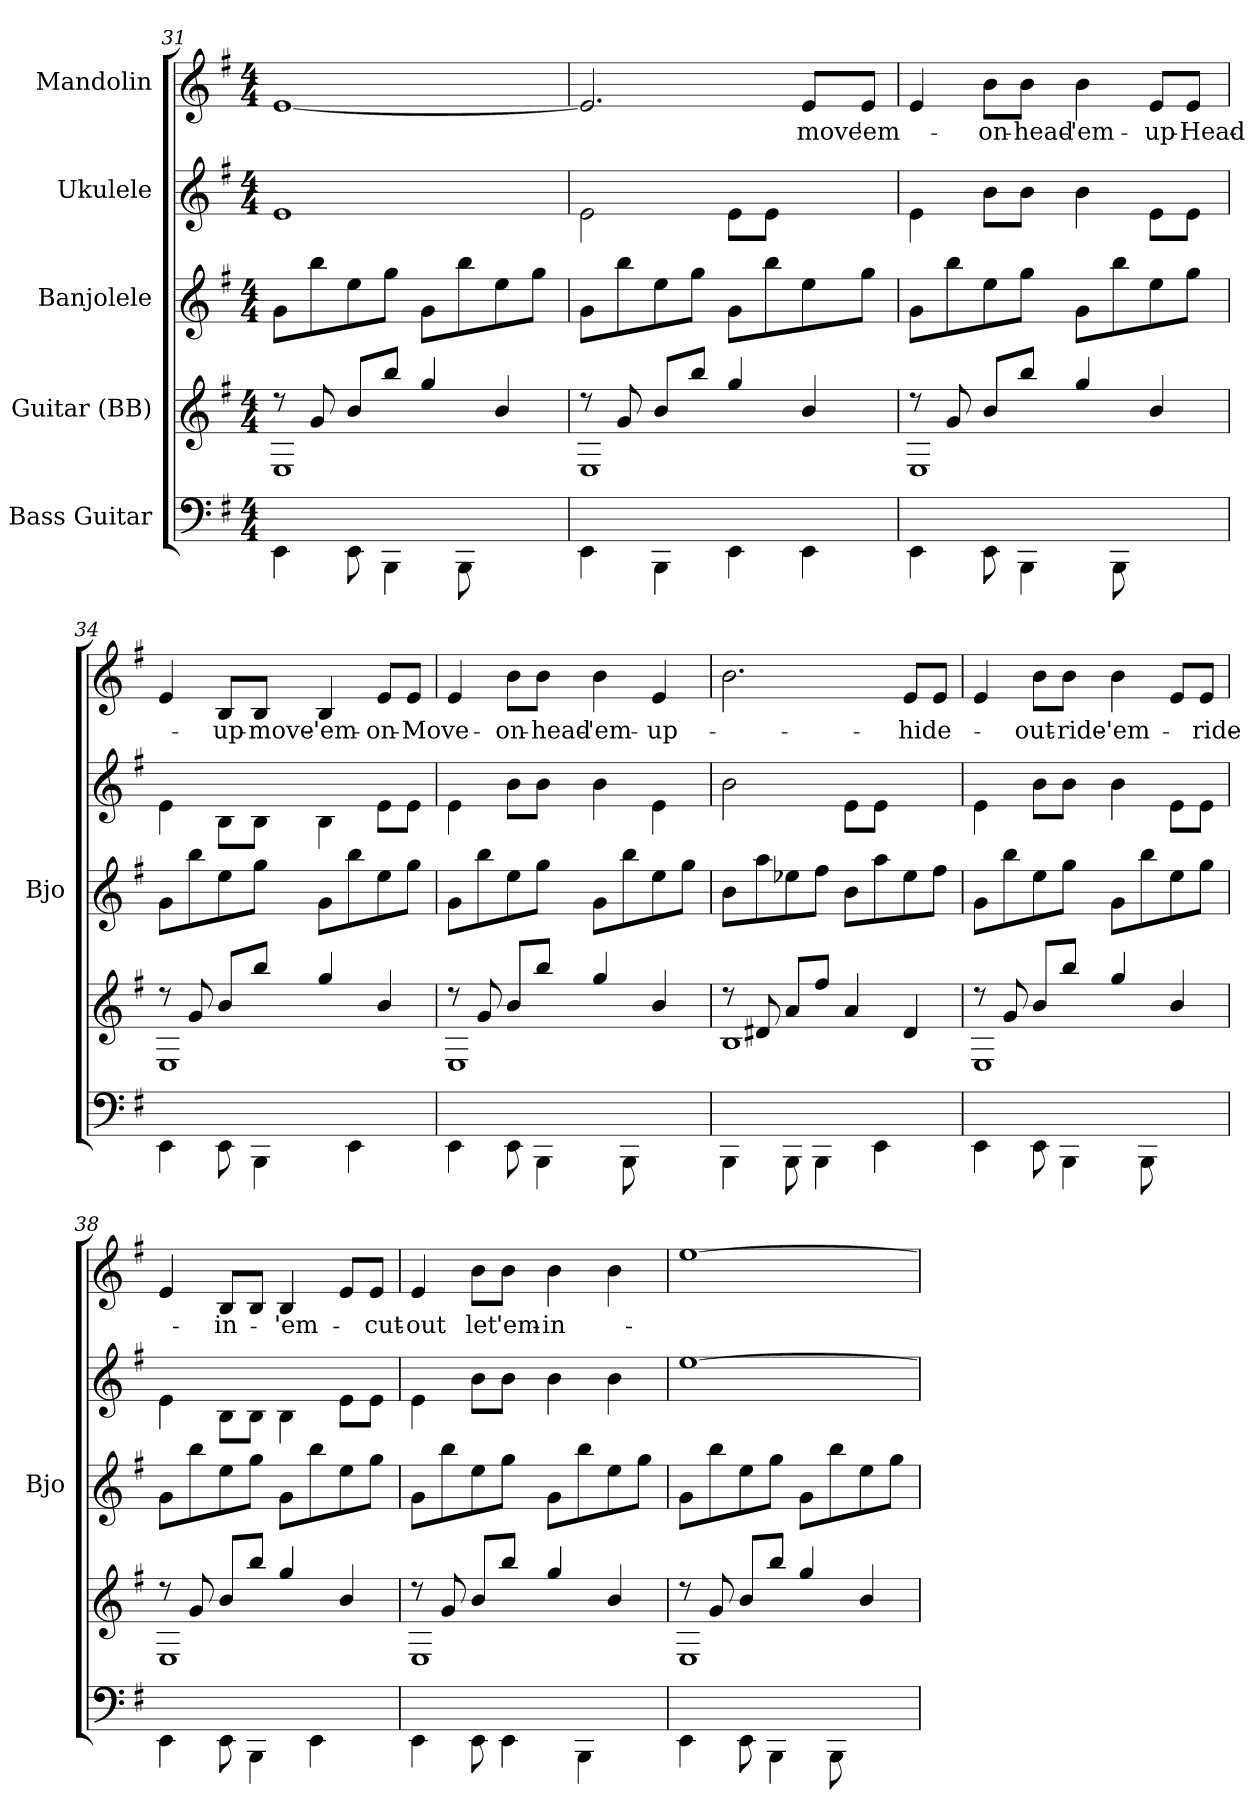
**kern	**kern	**kern	**kern	**kern	**text
*part5	*part4	*part3	*part2	*part1	*part1
*staff5	*staff4	*staff3	*staff2	*staff1	*staff1
*I"Bass Guitar	*I"Guitar  (BB)	*I"Banjolele	*I"Ukulele	*I"Mandolin	*
*	*	*I'Bjo	*	*	*
!!LO:PB:g=z
*	*clefG2	*	*	*clefG2	*
*	*ITrd7c12	*ITrd7c12	*	*	*
*k[f#]	*k[f#]	*k[f#]	*k[f#]	*k[f#]	*
*G:	*G:	*G:	*G:	*G:	*
*M4/4	*M4/4	*M4/4	*M4/4	*M4/4	*
=31	=31	=31	=31	=31	=31
*	*^	*	*	*	*
4EE\	8r	1EE	8G\L	1e	[1e	.
.	8G/	.	8b\	.	.	.
8EE\	8B/L	.	8e\	.	.	.
4BBB\	8b/J	.	8g\J	.	.	.
.	4g/	.	8G\L	.	.	.
8BBB\	.	.	8b\	.	.	.
4ryy	4B/	.	8e\	.	.	.
.	.	.	8g\J	.	.	.
=32	=32	=32	=32	=32	=32	=32
4EE\	8r	1EE	8G\L	2e\	2.e/]	.
.	8G/	.	8b\	.	.	.
4BBB\	8B/L	.	8e\	.	.	.
.	8b/J	.	8g\J	.	.	.
4EE\	4g/	.	8G\L	8e\L	.	.
.	.	.	8b\	8e\J	.	.
!	!	!	!	!	!	!LO:LY:b
4EE\	4B/	.	8e\	4ryy	8e/L	move
!	!	!	!	!	!	!LO:LY:b
.	.	.	8g\J	.	8e/J	'em-
!!LO:LB:g=z
=33	=33	=33	=33	=33	=33	=33
4EE\	8r	1EE	8G\L	4e\	4e/	.
.	8G/	.	8b\	.	.	.
!	!	!	!	!	!	!LO:LY:b
8EE\	8B/L	.	8e\	8b\L	8b\L	-on-
!	!	!	!	!	!	!LO:LY:b
4BBB\	8b/J	.	8g\J	8b\J	8b\J	-head-
!	!	!	!	!	!	!LO:LY:b
.	4g/	.	8G\L	4b\	4b\	-'em-
8BBB\	.	.	8b\	.	.	.
!	!	!	!	!	!	!LO:LY:b
4ryy	4B/	.	8e\	8e\L	8e/L	-up-
!	!	!	!	!	!	!LO:LY:b
.	.	.	8g\J	8e\J	8e/J	-Head-
=34	=34	=34	=34	=34	=34	=34
4EE\	8r	1EE	8G\L	4e\	4e/	.
.	8G/	.	8b\	.	.	.
!	!	!	!	!	!	!LO:LY:b
8EE\	8B/L	.	8e\	8B\L	8B/L	-up-
!	!	!	!	!	!	!LO:LY:b
4BBB\	8b/J	.	8g\J	8B\J	8B/J	-move-
!	!	!	!	!	!	!LO:LY:b
.	4g/	.	8G\L	4B\	4B/	-'em-
4EE\	.	.	8b\	.	.	.
!	!	!	!	!	!	!LO:LY:b
.	4B/	.	8e\	8e\L	8e/L	-on-
!	!	!	!	!	!	!LO:LY:b
8ryy	.	.	8g\J	8e\J	8e/J	-Move-
=35	=35	=35	=35	=35	=35	=35
4EE\	8r	1EE	8G\L	4e\	4e/	.
.	8G/	.	8b\	.	.	.
!	!	!	!	!	!	!LO:LY:b
8EE\	8B/L	.	8e\	8b\L	8b\L	-on-
!	!	!	!	!	!	!LO:LY:b
4BBB\	8b/J	.	8g\J	8b\J	8b\J	-head-
!	!	!	!	!	!	!LO:LY:b
.	4g/	.	8G\L	4b\	4b\	-'em-
8BBB\	.	.	8b\	.	.	.
!	!	!	!	!	!	!LO:LY:b
4ryy	4B/	.	8e\	4e\	4e/	-up-
.	.	.	8g\J	.	.	.
!!LO:PB:g=z
=36	=36	=36	=36	=36	=36	=36
4BBB\	8r	1BB	8B\L	2b\	2.b\	.
.	8D#X/	.	8a\	.	.	.
8BBB\	8A/L	.	8e-\	.	.	.
4BBB\	8f#/J	.	8f#\J	.	.	.
.	4A/	.	8B\L	8e\L	.	.
4EE\	.	.	8a\	8e\J	.	.
!	!	!	!	!	!	!LO:LY:b
.	4D#/	.	8e-\	4ryy	8e/L	-hide-
8ryy	.	.	8f#\J	.	8e/J	.
=37	=37	=37	=37	=37	=37	=37
4EE\	8r	1EE	8G\L	4e\	4e/	.
.	8G/	.	8b\	.	.	.
!	!	!	!	!	!	!LO:LY:b
8EE\	8B/L	.	8e\	8b\L	8b\L	-out-
!	!	!	!	!	!	!LO:LY:b
4BBB\	8b/J	.	8g\J	8b\J	8b\J	-ride-
!	!	!	!	!	!	!LO:LY:b
.	4g/	.	8G\L	4b\	4b\	-'em-
8BBB\	.	.	8b\	.	.	.
4ryy	4B/	.	8e\	8e\L	8e/L	.
!	!	!	!	!	!	!LO:LY:b
.	.	.	8g\J	8e\J	8e/J	-ride-
=38	=38	=38	=38	=38	=38	=38
4EE\	8r	1EE	8G\L	4e\	4e/	.
.	8G/	.	8b\	.	.	.
!	!	!	!	!	!	!LO:LY:b
8EE\	8B/L	.	8e\	8B\L	8B/L	-in-
4BBB\	8b/J	.	8g\J	8B\J	8B/J	.
!	!	!	!	!	!	!LO:LY:b
.	4g/	.	8G\L	4B\	4B/	-'em-
4EE\	.	.	8b\	.	.	.
.	4B/	.	8e\	8e\L	8e/L	.
!	!	!	!	!	!	!LO:LY:b
8ryy	.	.	8g\J	8e\J	8e/J	-cut-
=39	=39	=39	=39	=39	=39	=39
!	!	!	!	!	!	!LO:LY:b
4EE\	8r	1EE	8G\L	4e\	4e/	-out
.	8G/	.	8b\	.	.	.
!	!	!	!	!	!	!LO:LY:b
8EE\	8B/L	.	8e\	8b\L	8b\L	let
!	!	!	!	!	!	!LO:LY:b
4EE\	8b/J	.	8g\J	8b\J	8b\J	'em-
!	!	!	!	!	!	!LO:LY:b
.	4g/	.	8G\L	4b\	4b\	-in-
4BBB\	.	.	8b\	.	.	.
.	4B/	.	8e\	4b\	4b\	.
8ryy	.	.	8g\J	.	.	.
!!LO:LB:g=z
=40	=40	=40	=40	=40	=40	=40
4EE\	8r	1EE	8G\L	[1ee	[1ee	.
.	8G/	.	8b\	.	.	.
8EE\	8B/L	.	8e\	.	.	.
4BBB\	8b/J	.	8g\J	.	.	.
.	4g/	.	8G\L	.	.	.
8BBB\	.	.	8b\	.	.	.
4ryy	4B/	.	8e\	.	.	.
.	.	.	8g\J	.	.	.
*	*v	*v	*	*	*	*
=	=	=	=	=	=
*-	*-	*-	*-	*-	*-
